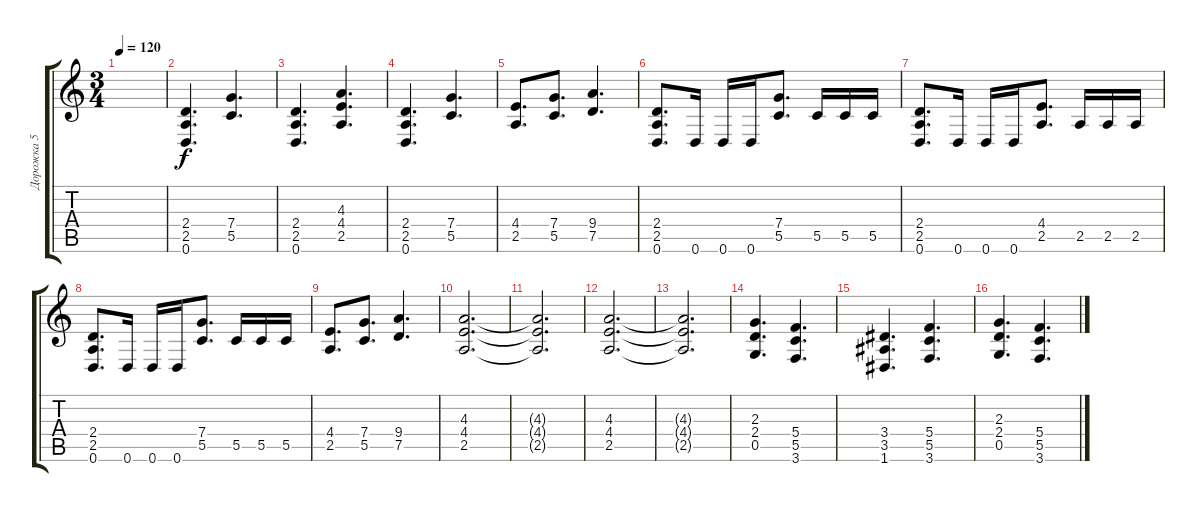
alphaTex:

\track ("Дорожка 5" "Дорожка 5") {instrument distortionguitar}
\staff {score tabs}
\tuning (D4 A3 F3 C3 G2 D2) {hide}
\ts (3 4)
\tempo 120
\clef g2
\ks c
|
(2.4 2.5 0.6).4{d} (7.4 5.5).4{d} |
(2.4 2.5 0.6).4{d} (4.3 4.4 2.5).4{d} |
(2.4 2.5 0.6).4{d} (7.4 5.5).4{d} |
(4.4 2.5).8{d} (7.4 5.5).8{d} (9.4 7.5).4{d} |
(2.4 2.5 0.6).8{d} 0.6.16 0.6.16 0.6.16 (7.4 5.5).8{d} 5.5.16 5.5.16 5.5.16 |
(2.4 2.5 0.6).8{d} 0.6.16 0.6.16 0.6.16 (4.4 2.5).8{d} 2.5.16 2.5.16 2.5.16 |
(2.4 2.5 0.6).8{d} 0.6.16 0.6.16 0.6.16 (7.4 5.5).8{d} 5.5.16 5.5.16 5.5.16 |
(4.4 2.5).8{d} (7.4 5.5).8{d} (9.4 7.5).4{d} |
(4.3 4.4 2.5).2{d} |
(4.3{t} 4.4{t} 2.5{t}).2{d} |
(4.3 4.4 2.5).2{d} |
(4.3{t} 4.4{t} 2.5{t}).2{d} |
(2.3 2.4 0.5).4{d} (5.4 5.5 3.6).4{d} |
(3.4 3.5 1.6).4{d} (5.4 5.5 3.6).4{d} |
(2.3 2.4 0.5).4{d} (5.4 5.5 3.6).4{d}
